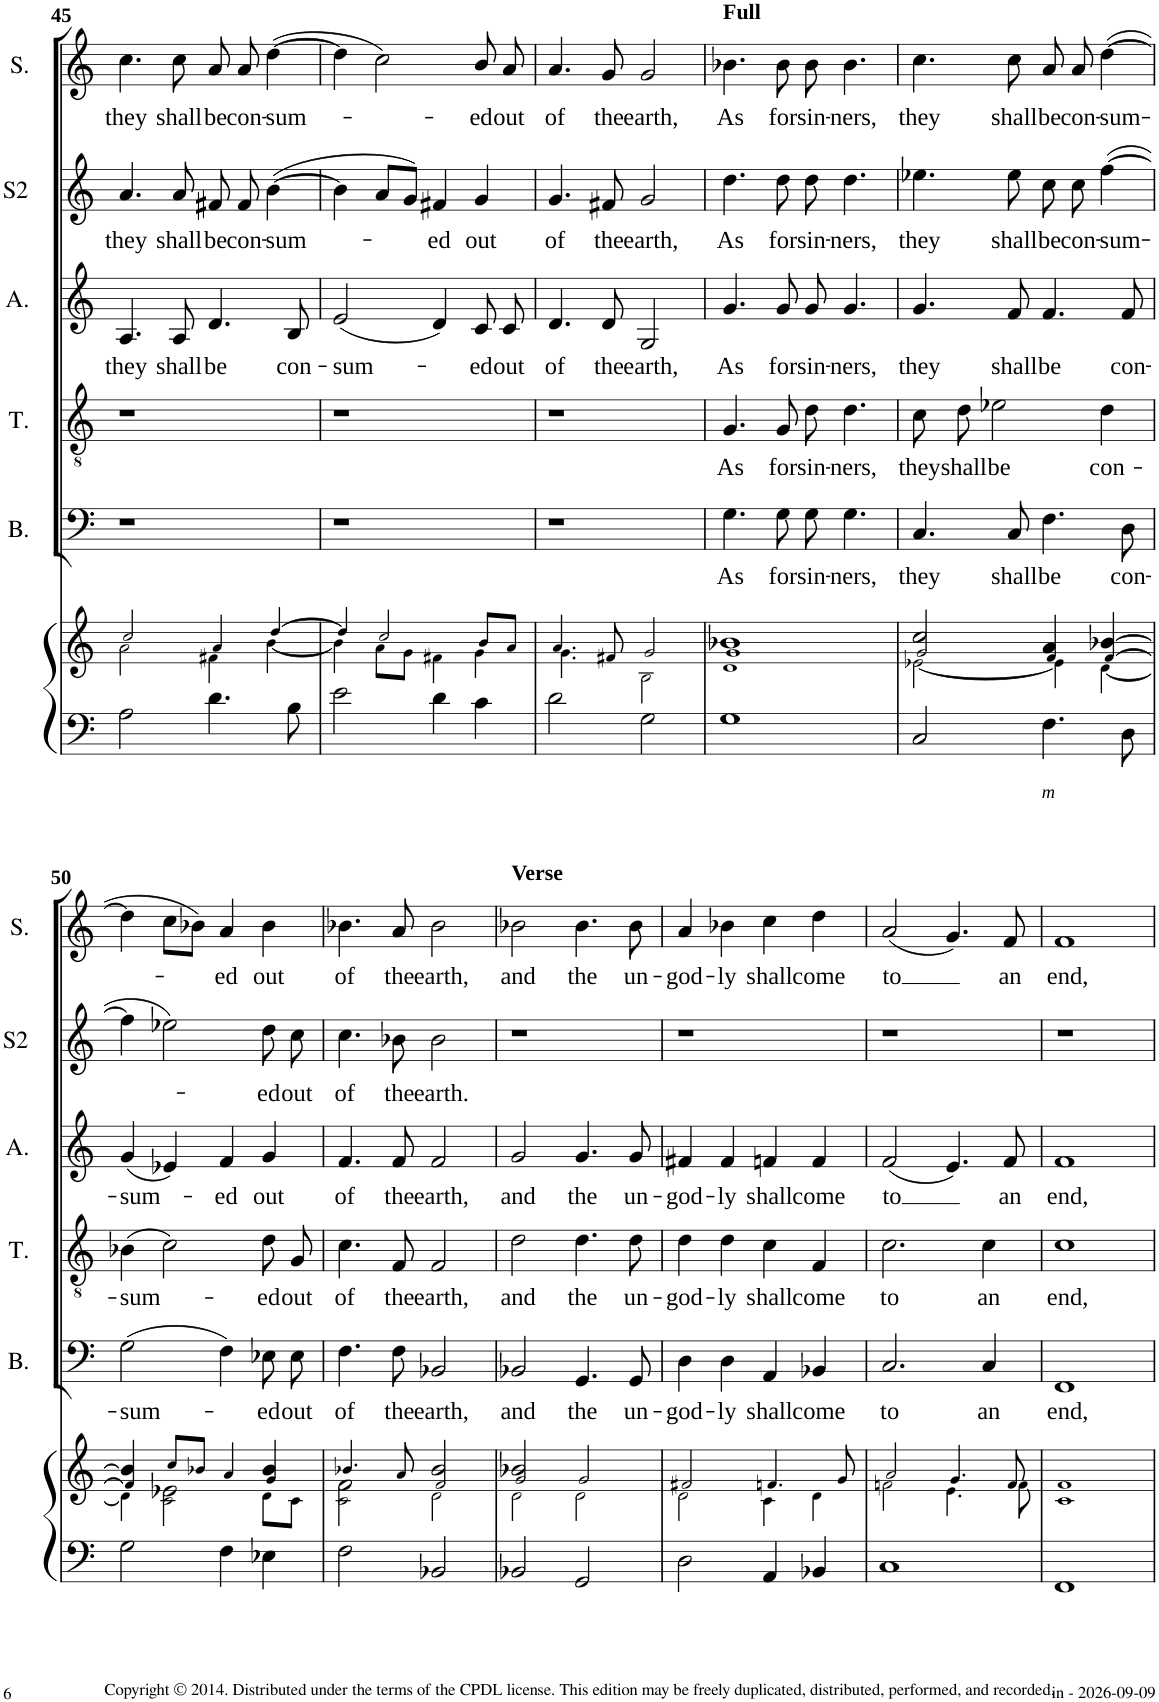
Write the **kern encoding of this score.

**kern	**kern	**kern	**text	**kern	**text	**kern	**text	**kern	**text	**kern	**text
*part6	*part6	*part5	*part5	*part4	*part4	*part3	*part3	*part2	*part2	*part1	*part1
*staff7	*staff6	*staff5	*staff5	*staff4	*staff4	*staff3	*staff3	*staff2	*staff2	*staff1	*staff1
*I"Continuo	*	*I"Basse	*	*I"Ténor	*	*I"Alto	*	*I"Soprano 2	*	*I"Soprano	*
*	*	*I'B.	*	*I'T.	*	*I'A.	*	*I'S2	*	*I'S.	*
!!LO:PB:g=z
*clefF4	*clefG2	*clefF4	*	*clefGv2	*	*clefG2	*	*clefG2	*	*clefG2	*
*k[]	*k[]	*k[]	*	*k[]	*	*k[]	*	*k[]	*	*k[]	*
*M4/4	*M4/4	*M4/4	*	*M4/4	*	*M4/4	*	*M4/4	*	*M4/4	*
*met(c)	*met(c)	*met(c)	*	*met(c)	*	*met(c)	*	*met(c)	*	*met(c)	*
=45	=45	=45	=45	=45	=45	=45	=45	=45	=45	=45	=45
*	*^	*	*	*	*	*	*	*	*	*	*
!	!	!	!	!	!	!	!	!LO:LY:b	!	!LO:LY:b	!	!LO:LY:b
2A\	2cc/	2a\	1r	.	1r	.	4.A/	they	4.a/	they	4.cc\	they
!	!	!	!	!	!	!	!	!LO:LY:b	!	!LO:LY:b	!	!LO:LY:b
.	.	.	.	.	.	.	8A/	shall	8a/	shall	8cc\	shall
!	!	!	!	!	!	!	!	!LO:LY:b	!	!LO:LY:b	!	!LO:LY:b
4.d\	4a/	4f#X\	.	.	.	.	4.d/	be	8f#X/	be	8a/	be
!	!	!	!	!	!	!	!	!	!	!LO:LY:b	!	!LO:LY:b
.	.	.	.	.	.	.	.	.	8f#/	con-	8a/	con-
!	!	!	!	!	!	!	!	!	!	!LO:LY:b	!	!LO:LY:b
.	4dd/	4b\	.	.	.	.	.	.	(>[>4b\	-sum-	(>[>4dd\	-sum-
!	!	!	!	!	!	!	!	!LO:LY:b	!	!	!	!
8B\	.	.	.	.	.	.	8B/	con-	.	.	.	.
=46	=46	=46	=46	=46	=46	=46	=46	=46	=46	=46	=46	=46
!	!	!	!	!	!	!	!	!LO:LY:b	!	!	!	!
2e\	4dd/	4b\	1r	.	1r	.	(<2e/	-sum-	4b\]	.	4dd\]	.
.	2cc/	8a\L	.	.	.	.	.	.	8a/L	.	2cc\)	.
.	.	8g\J	.	.	.	.	.	.	8g/J)	.	.	.
!	!	!	!	!	!	!	!	!	!	!LO:LY:b	!	!
4d\	.	4f#X\	.	.	.	.	4d/)	.	4f#X/	-ed	.	.
!	!	!	!	!	!	!	!	!LO:LY:b	!	!LO:LY:b	!	!LO:LY:b
4c\	8b/L	4g\	.	.	.	.	8c/L	-ed	4g/	out	8b/	-ed
!	!	!	!	!	!	!	!	!LO:LY:b	!	!	!	!LO:LY:b
.	8a/J	.	.	.	.	.	8c/J	out	.	.	8a/	out
=47	=47	=47	=47	=47	=47	=47	=47	=47	=47	=47	=47	=47
!	!	!	!	!	!	!	!	!LO:LY:b	!	!LO:LY:b	!	!LO:LY:b
2d\	4.a/	4.g\	1r	.	1r	.	4.d/	of	4.g/	of	4.a/	of
!	!	!	!	!	!	!	!	!LO:LY:b	!	!LO:LY:b	!	!LO:LY:b
.	8f#X/	8ryy	.	.	.	.	8d/	the	8f#X/	the	8g/	the
!	!	!	!	!	!	!	!	!LO:LY:b	!	!LO:LY:b	!	!LO:LY:b
2G\	2g/	2B\	.	.	.	.	2G/	earth,	2g/	earth,	2g/	earth,
=48	=48	=48	=48	=48	=48	=48	=48	=48	=48	=48	=48	=48
!	!	!	!	!	!	!	!	!	!	!	!LO:TX:a:B:t=Full	!
!	!	!	!	!LO:LY:b	!	!LO:LY:b	!	!LO:LY:b	!	!LO:LY:b	!	!LO:LY:b
1G	1g 1b-X	1d	4.G\	As	4.G/	As	4.g/	As	4.dd\	As	4.b-X\	As
!	!	!	!	!LO:LY:b	!	!LO:LY:b	!	!LO:LY:b	!	!LO:LY:b	!	!LO:LY:b
.	.	.	8G\	for	8G/	for	8g/	for	8dd\	for	8b-\	for
!	!	!	!	!LO:LY:b	!	!LO:LY:b	!	!LO:LY:b	!	!LO:LY:b	!	!LO:LY:b
.	.	.	8G\	sin-	8d\	sin-	8g/	sin-	8dd\	sin-	8b-\	sin-
!	!	!	!	!LO:LY:b	!	!LO:LY:b	!	!LO:LY:b	!	!LO:LY:b	!	!LO:LY:b
.	.	.	4.G\	-ners,	4.d\	-ners,	4.g/	-ners,	4.dd\	-ners,	4.b-\	-ners,
=49	=49	=49	=49	=49	=49	=49	=49	=49	=49	=49	=49	=49
!	!	!	!	!LO:LY:b	!	!LO:LY:b	!	!LO:LY:b	!	!LO:LY:b	!	!LO:LY:b
2C/	2g/ 2cc/	2e-X\	4.C/	they	8c\L	they	4.g/	they	4.ee-X\	they	4.cc\	they
!	!	!	!	!	!	!LO:LY:b	!	!	!	!	!	!
.	.	.	.	.	8d\J	shall	.	.	.	.	.	.
!	!	!	!	!	!	!LO:LY:b	!	!	!	!	!	!
.	.	.	.	.	2e-X\	be	.	.	.	.	.	.
!	!	!	!	!LO:LY:b	!	!	!	!LO:LY:b	!	!LO:LY:b	!	!LO:LY:b
.	.	.	8C/	shall	.	.	8f/	shall	8ee-\	shall	8cc\	shall
!LO:TX:b:i:t=m	!	!	!	!	!	!	!	!	!	!	!	!
!	!	!	!	!LO:LY:b	!	!	!	!LO:LY:b	!	!LO:LY:b	!	!LO:LY:b
4.F\	4f/ 4a/	4e-\	4.F\	be	.	.	4.f/	be	8cc\	be	8a/	be
!	!	!	!	!	!	!	!	!	!	!LO:LY:b	!	!LO:LY:b
.	.	.	.	.	.	.	.	.	8cc\	con-	8a/	con-
!	!	!	!	!	!	!LO:LY:b	!	!	!	!LO:LY:b	!	!LO:LY:b
.	4f/ [>4b-X/	4d\	.	.	4d\	con-	.	.	(>[>4ff\	-sum-	(>[>4dd\	-sum-
!	!	!	!	!LO:LY:b	!	!	!	!LO:LY:b	!	!	!	!
8D\	.	.	8D\	con-	.	.	8f/	con-	.	.	.	.
!!LO:LB:g=z
=50	=50	=50	=50	=50	=50	=50	=50	=50	=50	=50	=50	=50
!	!	!	!	!LO:LY:b	!	!LO:LY:b	!	!LO:LY:b	!	!	!	!
2G\	4f/ 4b-/]	4d\	(>2G\	-sum-	(>4B-X\	-sum-	(<4g/	-sum-	4ff\]	.	4dd\]	.
.	8cc/L	2c\ 2e-X\	.	.	2c\)	.	4e-X/)	.	2ee-X\)	.	8cc\L	.
.	8b-X/J	.	.	.	.	.	.	.	.	.	8b-X\J)	.
!	!	!	!	!	!	!	!	!LO:LY:b	!	!	!	!LO:LY:b
4F\	4a/	.	4F\)	.	.	.	4f/	-ed	.	.	4a/	-ed
!	!	!	!	!LO:LY:b	!	!LO:LY:b	!	!LO:LY:b	!	!LO:LY:b	!	!LO:LY:b
4E-X\	4g/ 4b-/	8d\L	8E-X\L	-ed	8d\L	-ed	4g/	out	8dd\	-ed	4b-\	out
!	!	!	!	!LO:LY:b	!	!LO:LY:b	!	!	!	!LO:LY:b	!	!
.	.	8c\J	8E-\J	out	8G\J	out	.	.	8cc\	out	.	.
=51	=51	=51	=51	=51	=51	=51	=51	=51	=51	=51	=51	=51
!	!	!	!	!LO:LY:b	!	!LO:LY:b	!	!LO:LY:b	!	!LO:LY:b	!	!LO:LY:b
2F\	4.b-X/	2c\ 2f\	4.F\	of	4.c\	of	4.f/	of	4.cc\	of	4.b-X\	of
!	!	!	!	!LO:LY:b	!	!LO:LY:b	!	!LO:LY:b	!	!LO:LY:b	!	!LO:LY:b
.	8a/	.	8F\	the	8F/	the	8f/	the	8b-X\	the	8a/	the
!	!	!	!	!LO:LY:b	!	!LO:LY:b	!	!LO:LY:b	!	!LO:LY:b	!	!LO:LY:b
2BB-X/	2f/ 2b-/	2d\	2BB-X/	earth,	2F/	earth,	2f/	earth,	2b-\	earth.	2b-\	earth,
=52	=52	=52	=52	=52	=52	=52	=52	=52	=52	=52	=52	=52
!	!	!	!	!	!	!	!	!	!	!	!LO:TX:a:B:t=Verse	!
!	!	!	!	!LO:LY:b	!	!LO:LY:b	!	!LO:LY:b	!	!	!	!LO:LY:b
2BB-X/	2g/ 2b-X/	2d\	2BB-X/	and	2d\	and	2g/	and	1r	.	2b-X\	and
!	!	!	!	!LO:LY:b	!	!LO:LY:b	!	!LO:LY:b	!	!	!	!LO:LY:b
2GG/	2g/	2d\	4.GG/	the	4.d\	the	4.g/	the	.	.	4.b-\	the
!	!	!	!	!LO:LY:b	!	!LO:LY:b	!	!LO:LY:b	!	!	!	!LO:LY:b
.	.	.	8GG/	un-	8d\	un-	8g/	un-	.	.	8b-\	un-
=53	=53	=53	=53	=53	=53	=53	=53	=53	=53	=53	=53	=53
!	!	!	!	!LO:LY:b	!	!LO:LY:b	!	!LO:LY:b	!	!	!	!LO:LY:b
2D\	2f#X/	2d\	4D\	-god-	4d\	-god-	4f#X/	-god-	1r	.	4a/	-god-
!	!	!	!	!LO:LY:b	!	!LO:LY:b	!	!LO:LY:b	!	!	!	!LO:LY:b
.	.	.	4D\	-ly	4d\	-ly	4f#/	-ly	.	.	4b-X\	-ly
!	!	!	!	!LO:LY:b	!	!LO:LY:b	!	!LO:LY:b	!	!	!	!LO:LY:b
4AA/	4.fn/	4c\	4AA/	shall	4c\	shall	4fn/	shall	.	.	4cc\	shall
!	!	!	!	!LO:LY:b	!	!LO:LY:b	!	!LO:LY:b	!	!	!	!LO:LY:b
4BB-X/	.	4d\	4BB-X/	come	4F/	come	4f/	come	.	.	4dd\	come
.	8g/	.	.	.	.	.	.	.	.	.	.	.
=54	=54	=54	=54	=54	=54	=54	=54	=54	=54	=54	=54	=54
!	!	!	!	!LO:LY:b	!	!LO:LY:b	!	!LO:LY:b	!	!	!	!LO:LY:b
1C	2a/	2fn\	2.C/	to	2.c\	to	(<2f/	to	1r	.	(<2a/	to
.	4.g/	4.e\	.	.	.	.	4.e/)	.	.	.	4.g/)	.
!	!	!	!	!LO:LY:b	!	!LO:LY:b	!	!	!	!	!	!
.	.	.	4C/	an	4c\	an	.	.	.	.	.	.
!	!	!	!	!	!	!	!	!LO:LY:b	!	!	!	!LO:LY:b
.	8f/	8f\	.	.	.	.	8f/	an	.	.	8f/	an
=55	=55	=55	=55	=55	=55	=55	=55	=55	=55	=55	=55	=55
!	!	!	!	!LO:LY:b	!	!LO:LY:b	!	!LO:LY:b	!	!	!	!LO:LY:b
1FF	1f	1c	1FF	end,	1c	end,	1f	end,	1r	.	1f	end,
*	*v	*v	*	*	*	*	*	*	*	*	*	*
=	=	=	=	=	=	=	=	=	=	=	=
*-	*-	*-	*-	*-	*-	*-	*-	*-	*-	*-	*-
